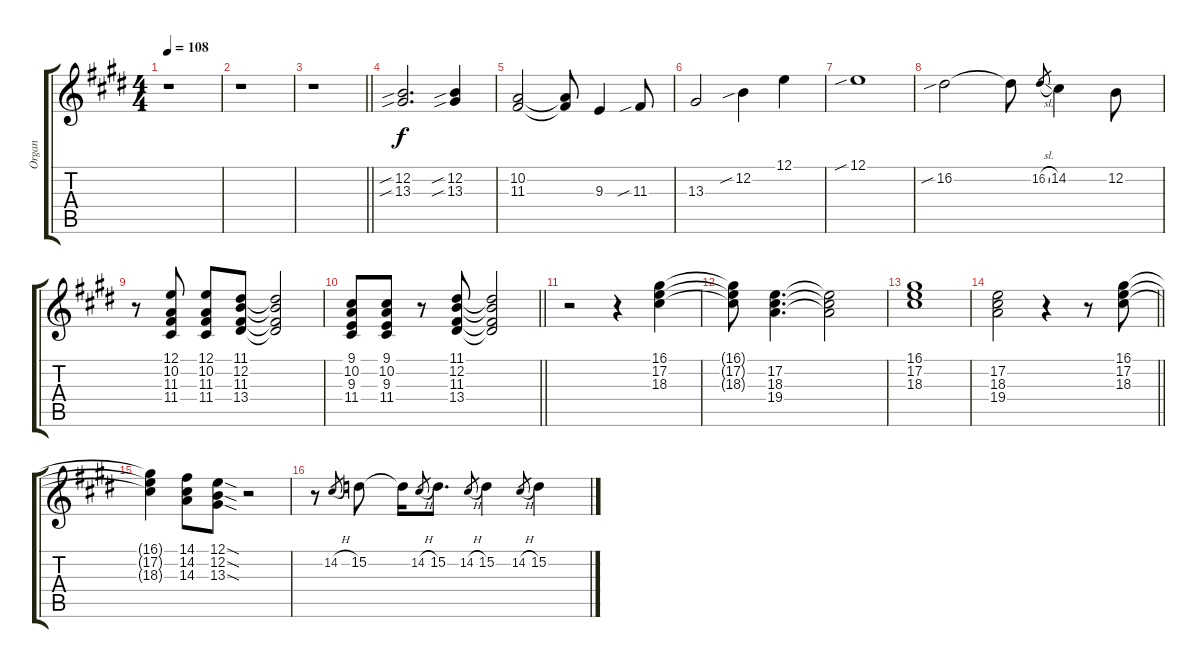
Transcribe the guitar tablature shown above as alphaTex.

\track ("Organ" "Organ") {instrument drawbarorgan}
\staff {score tabs}
\tuning (E4 B3 G3 D3 A2 E2) {hide}
\ts (4 4)
\tempo 108
\clef g2
\ks e
r.1{dy f} |
\ks c#minor
r.1 |
\barLineRight lightlight
r.1 |
\ks e
(12.2{sib} 13.3{sib}).2{d} (12.2{sib} 13.3{sib}).4 |
\ks c#minor
(10.2 11.3).2 (10.2{t} 11.3{t}).8 9.3.4 11.3{sib}.8 |
13.3.2 12.2{sib}.4 12.1.4 |
12.1{sib}.1 |
\ks e
16.2{sib}.2 16.2{t}.8 16.2{sl}.8{gr} 14.2.4 12.2.8 |
\ks c#minor
r.8 (12.1 10.2 11.3 11.4).8 (12.1 10.2 11.3 11.4).8 (11.1 12.2 11.3 13.4).8 (11.1{t} 12.2{t} 11.3{t} 13.4{t}).2 |
\barLineRight lightlight
(9.1 10.2 9.3 11.4).8 (9.1 10.2 9.3 11.4).8 r.8 (11.1 12.2 11.3 13.4).8 (11.1{t} 12.2{t} 11.3{t} 13.4{t}).2 |
\section ("" " ")
r.2 r.4 (16.1 17.2 18.3).4 |
\ks e
(16.1{t} 17.2{t} 18.3{t}).8 (17.2 18.3 19.4).4{d} (17.2{t} 18.3{t} 19.4{t}).2 |
\ks c#minor
(16.1 17.2 18.3).1 |
\barLineRight lightlight
(17.2 18.3 19.4).2 r.4 r.8 (16.1 17.2 18.3).8 |
\section ("" " ")
(16.1{t} 17.2{t} 18.3{t}).4 (14.1 14.2 14.3).8 (12.1{sod} 12.2{sod} 13.3{sod}).8 r.2 |
\ks e
r.8 14.2{h}.8{gr} 15.2.8 15.2{t}.16 14.2{h}.8{gr} 15.2.8{d} 14.2{h}.8{gr} 15.2.4 14.2{h}.8{gr} 15.2.4
